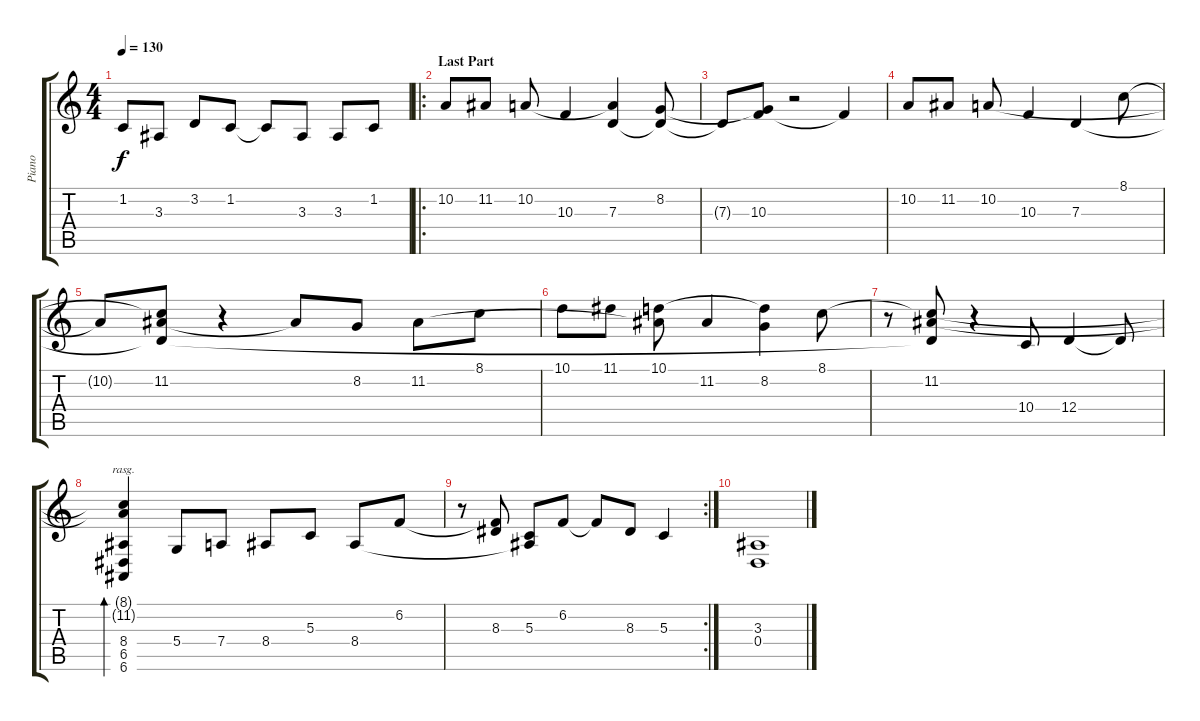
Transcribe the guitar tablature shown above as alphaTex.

\track ("Piano" "Piano") {instrument electricgrandpiano}
\staff {score tabs}
\tuning (E4 B3 G3 D3 A2 E2) {hide}
\ts (4 4)
\tempo 130
\clef g2
\ks c
1.2{t}.8{dy f} 3.3.8 3.2.8 1.2.8 1.2{t}.8 3.3.8 3.3.8 1.2.8 |
\ro
\section ("" "Last Part")
10.2.8 11.2.8 10.2.8 10.3.4 (10.2{t} 7.3).4 (8.2 7.3{t}).8 |
7.3{t}.8 (8.2{t} 10.3).8 r.2 10.3{t}.4 |
10.2.8 11.2.8 10.2.8 10.3.4 7.3.4 8.1.8 |
10.2{t}.8 (8.1{t} 11.2 7.3{t}).8 r.4 11.2{t}.8 8.2.8 11.2.8 8.1.8 |
10.1.8 11.1.8 (10.1 11.2{t}).8 11.2.4 (10.1{t} 8.2).4 8.1.8 |
r.8 (8.1{t} 11.2 7.3{t}).8 r.4 10.4.8 12.4.4 12.4{t}.8 |
(8.1{t} 11.2{t} 8.4 6.5 6.6).4{bd 480 rasg ii} 5.4.8 7.4.8 8.4.8 5.3.8 8.4.8 6.2.8 |
\rc 2
r.8 (6.2{t} 8.3).8 (5.3 8.4{t}).8 6.2.8 6.2{t}.8 8.3.8 5.3.4 |
(3.3 0.4).1
